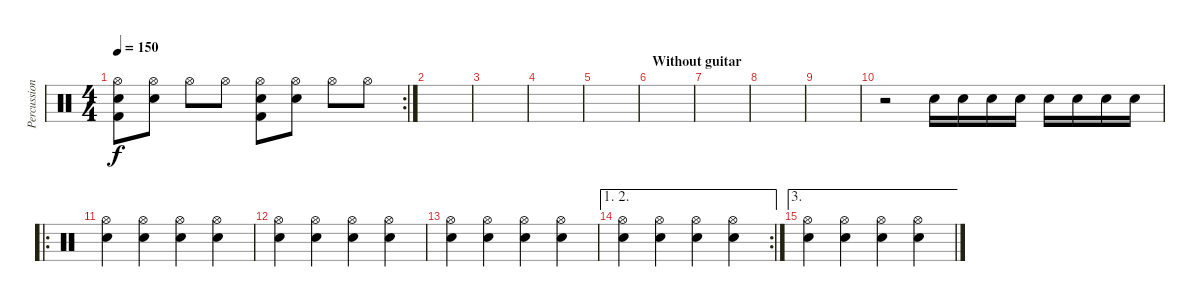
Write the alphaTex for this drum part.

\track ("Percussion" "Percussion") {instrument percussion}
\staff {score}
\articulation defaults
\rc 2
\ts (4 4)
\tempo 150
\clef neutral
\ks c
("Hi-Hat (open)" "Electric Snare (hit)" "Kick (hit) 2").8{dy f} ("Hi-Hat (open)" "Electric Snare (hit)").8 "Hi-Hat (open)".8 "Hi-Hat (open)".8 ("Hi-Hat (open)" "Electric Snare (hit)" "Kick (hit) 2").8 ("Hi-Hat (open)" "Electric Snare (hit)").8 "Hi-Hat (open)".8 "Hi-Hat (open)".8 |
|
|
|
|
\section ("" "Without guitar")
|
|
|
|
r.2 "Electric Snare (hit)".16 "Electric Snare (hit)".16 "Electric Snare (hit)".16 "Electric Snare (hit)".16 "Electric Snare (hit)".16 "Electric Snare (hit)".16 "Electric Snare (hit)".16 "Electric Snare (hit)".16 |
\ro
("Hi-Hat (open)" "Electric Snare (hit)").4 ("Hi-Hat (open)" "Electric Snare (hit)").4 ("Hi-Hat (open)" "Electric Snare (hit)").4 ("Hi-Hat (open)" "Electric Snare (hit)").4 |
("Hi-Hat (open)" "Electric Snare (hit)").4 ("Hi-Hat (open)" "Electric Snare (hit)").4 ("Hi-Hat (open)" "Electric Snare (hit)").4 ("Hi-Hat (open)" "Electric Snare (hit)").4 |
("Hi-Hat (open)" "Electric Snare (hit)").4 ("Hi-Hat (open)" "Electric Snare (hit)").4 ("Hi-Hat (open)" "Electric Snare (hit)").4 ("Hi-Hat (open)" "Electric Snare (hit)").4 |
\ae (1 2)
\rc 2
("Hi-Hat (open)" "Electric Snare (hit)").4 ("Hi-Hat (open)" "Electric Snare (hit)").4 ("Hi-Hat (open)" "Electric Snare (hit)").4 ("Hi-Hat (open)" "Electric Snare (hit)").4 |
\ae 3
("Hi-Hat (open)" "Electric Snare (hit)").4 ("Hi-Hat (open)" "Electric Snare (hit)").4 ("Hi-Hat (open)" "Electric Snare (hit)").4 ("Hi-Hat (open)" "Electric Snare (hit)").4
